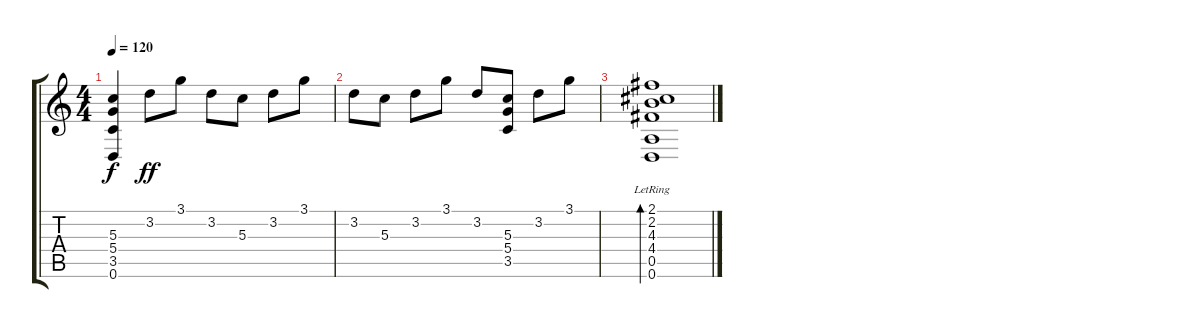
\track "" {instrument acousticguitarsteel}
\staff {score tabs}
\tuning (E4 B3 G3 D3 A2 D2) {hide}
\ts (4 4)
\tempo 120
\clef g2
\ks c
(5.3{t} 5.4{t} 3.5{t} 0.6{t}).4{dy f} 3.2.8{dy ff} 3.1.8 3.2.8 5.3.8 3.2.8 3.1.8 |
3.2.8 5.3.8 3.2.8 3.1.8 3.2.8 (5.3 5.4 3.5).8 3.2.8 3.1.8 |
(2.1 2.2 4.3 4.4 0.5 0.6{lr}).1{bd 480}
